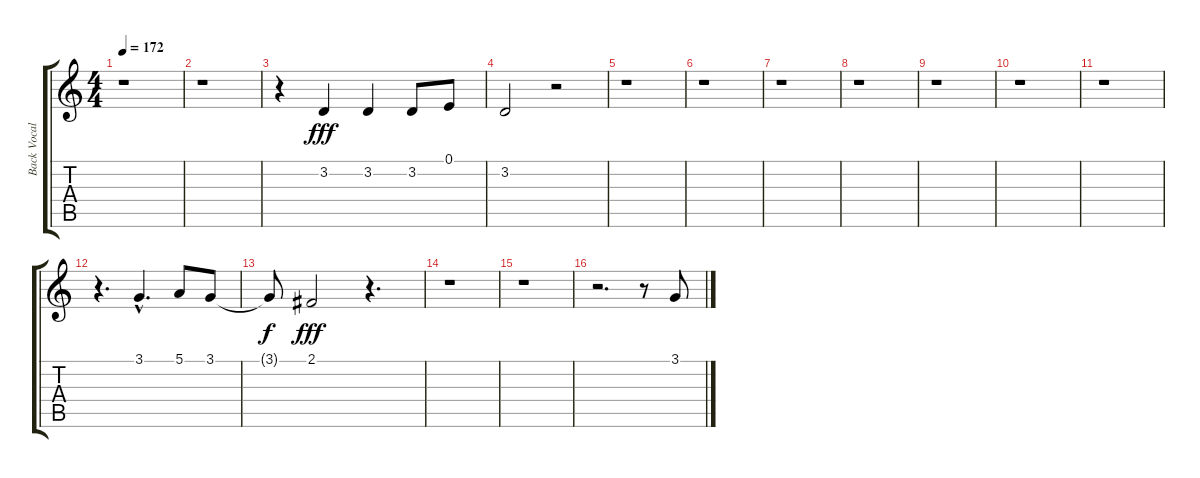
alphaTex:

\track ("Back Vocals" "Back Vocal") {instrument violin}
\staff {score tabs}
\tuning (E4 B3 G3 D3 A2 E2) {hide}
\ts (4 4)
\tempo 172
\clef g2
\ks c
r.1{dy fff} |
r.1 |
r.4 3.2.4 3.2.4 3.2.8 0.1.8 |
3.2.2 r.2 |
r.1 |
r.1 |
r.1 |
r.1 |
r.1 |
r.1 |
r.1 |
r.4{d} 3.1{hac}.4{d} 5.1.8 3.1.8 |
3.1{t}.8{dy f} 2.1.2{dy fff} r.4{d} |
r.1 |
r.1 |
r.2{d} r.8 3.1.8
